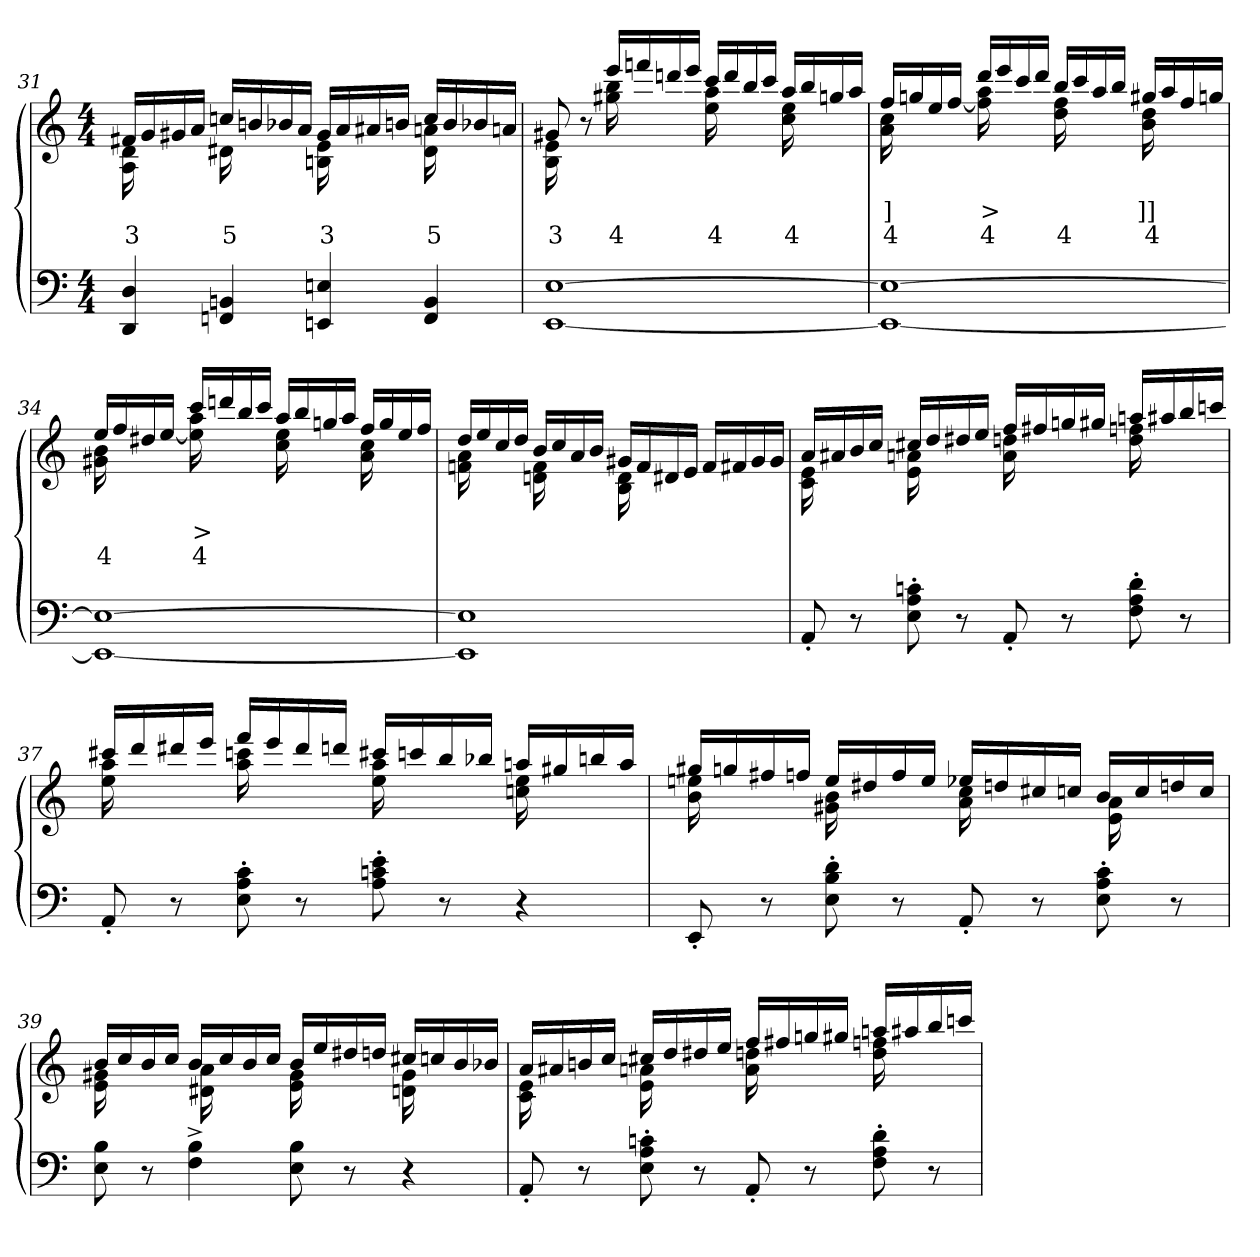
**kern	**kern	**text	**text
*part2	*part1	*part1	*part1
*staff2	*staff1	*staff1	*staff1
*clefF4	*clefG2	*	*
*k[]	*k[]	*	*
*M4/4	*M4/4	*	*
=31	=31	=31	=31
*	*^	*	*
4D 4DD	16f#XLL	16d 16A	.	3
.	16g	8.ryy	.	.
.	16g#X	.	.	.
.	16aJJ	.	.	.
4BBn 4FFn	16ccnLL	16d#X	.	5
.	16bn	8.ryy	.	.
.	16b-X	.	.	.
.	16aJJ	.	.	.
4En 4EEn	16g#LL	16e 16Bn	.	3
.	16a	8.ryy	.	.
.	16a#X	.	.	.
.	16bnJJ	.	.	.
4BB 4FF	16ccLL	16an 16d#	.	5
.	16b	8.ryy	.	.
.	16b-X	.	.	.
.	16anJJ	.	.	.
=32	=32	=32	=32	=32
[1E [1EE	8g#X	16e 16B	.	3
.	.	8.ryy	.	.
.	8r	.	.	.
.	16eeeLL	16bb 16gg#X	.	4
.	16fffn	8.ryy	.	.
.	16dddn	.	.	.
.	16eeeJJ	.	.	.
.	16cccLL	16aa 16ee	.	4
.	16ddd	8.ryy	.	.
.	16bb	.	.	.
.	16cccJJ	.	.	.
.	16aaLL	16ee 16cc	.	4
.	16bb	8.ryy	.	.
.	16ggn	.	.	.
.	16aaJJ	.	.	.
=33	=33	=33	=33	=33
1E_ 1EE_	16ffLL	16cc 16a	]	4
.	16ggn	8.ryy	.	.
.	16ee	.	.	.
.	[16ffJJ	.	.	.
.	16dddLL	16aa 16ff]	>	4
.	16eee	8.ryy	.	.
.	16ccc	.	.	.
.	16dddJJ	.	.	.
.	16bbLL	16ff 16dd	.	4
.	16ccc	8.ryy	.	.
.	16aa	.	.	.
.	16bbJJ	.	.	.
.	16gg#XLL	16dd 16b	]]	4
.	16aa	8.ryy	.	.
.	16ff	.	.	.
.	16ggnJJ	.	.	.
=34	=34	=34	=34	=34
1E_ 1EE_	16eeLL	16b 16g#X	.	4
.	16ff	8.ryy	.	.
.	16dd#X	.	.	.
.	[16eeJJ	.	.	.
.	16cccLL	16aa 16ee]	>	4
.	16dddn	8.ryy	.	.
.	16bb	.	.	.
.	16cccJJ	.	.	.
.	16aaLL	16ee 16cc	.	.
.	16bb	8.ryy	.	.
.	16ggn	.	.	.
.	16aaJJ	.	.	.
.	16ffLL	16cc 16a	.	.
.	16gg	8.ryy	.	.
.	16ee	.	.	.
.	16ffJJ	.	.	.
=35	=35	=35	=35	=35
1E] 1EE]	16ddLL	16a 16fn	.	.
.	16ee	8.ryy	.	.
.	16cc	.	.	.
.	16ddJJ	.	.	.
.	16bLL	16f 16dn	.	.
.	16cc	8.ryy	.	.
.	16a	.	.	.
.	16bJJ	.	.	.
.	16g#XLL	16d 16B	.	.
.	16f	4..ryy	.	.
.	16d#X	.	.	.
.	16eJJ	.	.	.
.	16fLL	.	.	.
.	16f#X	.	.	.
.	16g#	.	.	.
.	16g#JJ	.	.	.
=36	=36	=36	=36	=36
8AA'>	16aLL	16e 16c	.	.
.	16a#X	8.ryy	.	.
8r	16b	.	.	.
.	16ccJJ	.	.	.
8cn'> 8A'> 8E'>	16cc#XLL	16an 16e	.	.
.	16dd	8.ryy	.	.
8r	16dd#X	.	.	.
.	16eeJJ	.	.	.
8AA'>	16ffLL	16ddn 16a	.	.
.	16ff#X	8.ryy	.	.
8r	16ggn	.	.	.
.	16gg#XJJ	.	.	.
8d'> 8A'> 8F'>	16aanLL	16ffn 16dd	.	.
.	16aa#X	8.ryy	.	.
8r	16bb	.	.	.
.	16cccnJJ	.	.	.
=37	=37	=37	=37	=37
8AA'>	16ccc#XLL	16aa 16ee	.	.
.	16ddd	8.ryy	.	.
8r	16ddd#X	.	.	.
.	16eeeJJ	.	.	.
8c'> 8A'> 8E'>	16fffLL	16cccn 16aa	.	.
.	16eee	8.ryy	.	.
8r	16ddd#	.	.	.
.	16dddnJJ	.	.	.
8e'> 8cn'> 8A'>	16ccc#LL	16aa 16ee	.	.
.	16cccn	8.ryy	.	.
8r	16bb	.	.	.
.	16bb-XJJ	.	.	.
4r	16aanLL	16ee 16ccn	.	.
.	16gg#X	8.ryy	.	.
.	16bbn	.	.	.
.	16aaJJ	.	.	.
=38	=38	=38	=38	=38
8EE'>	16gg#XLL	16een 16b	.	.
.	16ggn	8.ryy	.	.
8r	16ff#X	.	.	.
.	16ffnJJ	.	.	.
8d'> 8B'> 8E'>	16eeLL	16b 16g#X	.	.
.	16dd#X	8.ryy	.	.
8r	16ff	.	.	.
.	16eeJJ	.	.	.
8AA'>	16ee-XLL	16cc 16a	.	.
.	16ddn	8.ryy	.	.
8r	16cc#X	.	.	.
.	16ccnJJ	.	.	.
8c'> 8A'> 8E'>	16bLL	16a 16e	.	.
.	16cc	8.ryy	.	.
8r	16ddn	.	.	.
.	16ccJJ	.	.	.
=39	=39	=39	=39	=39
8B 8E	16bLL	16g#X 16e	.	.
.	16cc	8.ryy	.	.
8r	16b	.	.	.
.	16ccJJ	.	.	.
4B^> 4F^>	16bLL	16a 16d#X	.	.
.	16cc	8.ryy	.	.
.	16b	.	.	.
.	16ccJJ	.	.	.
8B 8E	16bLL	16g# 16e	.	.
.	16ee	8.ryy	.	.
8r	16dd#X	.	.	.
.	16ddnJJ	.	.	.
4r	16cc#XLL	16g# 16dn	.	.
.	16ccn	8.ryy	.	.
.	16b	.	.	.
.	16b-XJJ	.	.	.
=40	=40	=40	=40	=40
8AA'>	16aLL	16e 16c	.	.
.	16a#X	8.ryy	.	.
8r	16bn	.	.	.
.	16ccJJ	.	.	.
8cn'> 8A'> 8E'>	16cc#XLL	16an 16e	.	.
.	16dd	8.ryy	.	.
8r	16dd#X	.	.	.
.	16eeJJ	.	.	.
8AA'>	16ffLL	16ddn 16a	.	.
.	16ff#X	8.ryy	.	.
8r	16ggn	.	.	.
.	16gg#XJJ	.	.	.
8d'> 8A'> 8F'>	16aanLL	16ffn 16dd	.	.
.	16aa#X	8.ryy	.	.
8r	16bb	.	.	.
.	16cccnJJ	.	.	.
*	*v	*v	*	*
=	=	=	=
*-	*-	*-	*-
